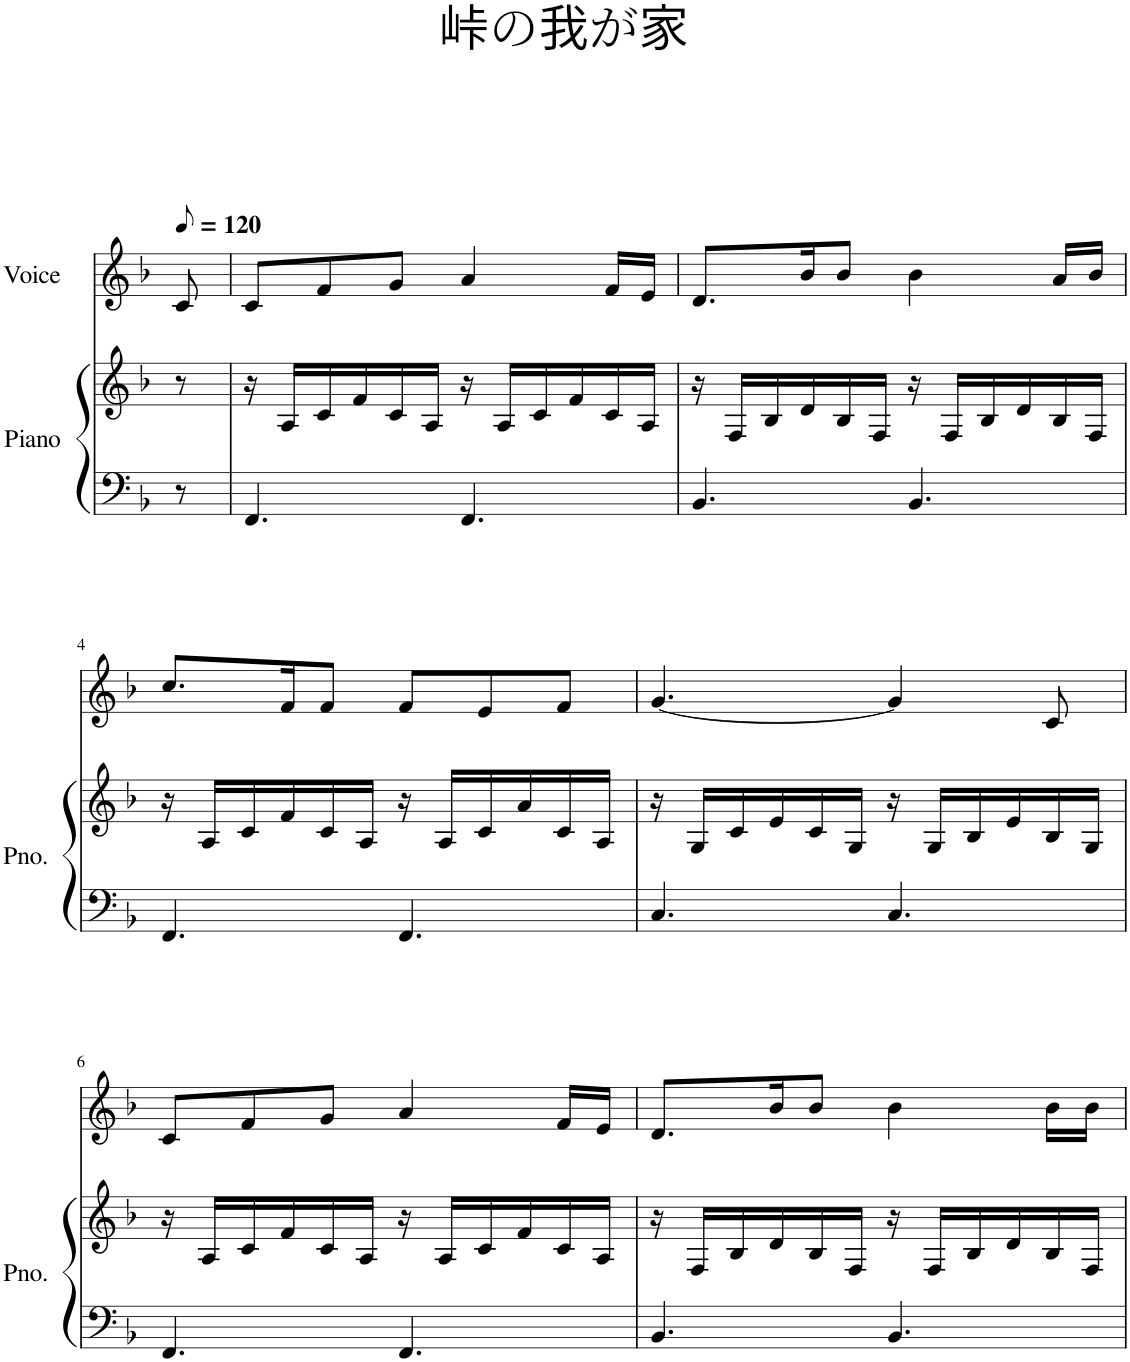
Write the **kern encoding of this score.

**kern	**kern	**kern
*part2	*part2	*part1
*staff3	*staff2	*staff1
*I"Piano	*	*I"Voice
*I'Pno.	*	*
*clefF4	*clefG2	*clefG2
*k[b-]	*k[b-]	*k[b-]
*M6/8	*M6/8	*M6/8
*MM60	*MM60	*MM60
=1	=1	=1
8r	8r	8c/
=2	=2	=2
4.FF/	16r	8c/L
.	16A/LL	.
.	16c/	8f/
.	16f/	.
.	16c/	8g/J
.	16A/JJ	.
4.FF/	16r	4a/
.	16A/LL	.
.	16c/	.
.	16f/	.
.	16c/	16f/LL
.	16A/JJ	16e/JJ
=3	=3	=3
4.BB-/	16r	8.d/L
.	16F/LL	.
.	16B-/	.
.	16d/	16b-/K
.	16B-/	8b-/J
.	16F/JJ	.
4.BB-/	16r	4b-\
.	16F/LL	.
.	16B-/	.
.	16d/	.
.	16B-/	16a/LL
.	16F/JJ	16b-/JJ
!!LO:LB:g=z
=4	=4	=4
4.FF/	16r	8.cc/L
.	16A/LL	.
.	16c/	.
.	16f/	16f/K
.	16c/	8f/J
.	16A/JJ	.
4.FF/	16r	8f/L
.	16A/LL	.
.	16c/	8e/
.	16a/	.
.	16c/	8f/J
.	16A/JJ	.
=5	=5	=5
4.C/	16r	[4.g/
.	16G/LL	.
.	16c/	.
.	16e/	.
.	16c/	.
.	16G/JJ	.
4.C/	16r	4g/]
.	16G/LL	.
.	16B-/	.
.	16e/	.
.	16B-/	8c/
.	16G/JJ	.
!!LO:LB:g=z
=6	=6	=6
4.FF/	16r	8c/L
.	16A/LL	.
.	16c/	8f/
.	16f/	.
.	16c/	8g/J
.	16A/JJ	.
4.FF/	16r	4a/
.	16A/LL	.
.	16c/	.
.	16f/	.
.	16c/	16f/LL
.	16A/JJ	16e/JJ
=7	=7	=7
4.BB-/	16r	8.d/L
.	16F/LL	.
.	16B-/	.
.	16d/	16b-/K
.	16B-/	8b-/J
.	16F/JJ	.
4.BB-/	16r	4b-\
.	16F/LL	.
.	16B-/	.
.	16d/	.
.	16B-/	16b-\LL
.	16F/JJ	16b-\JJ
=	=	=
*-	*-	*-
